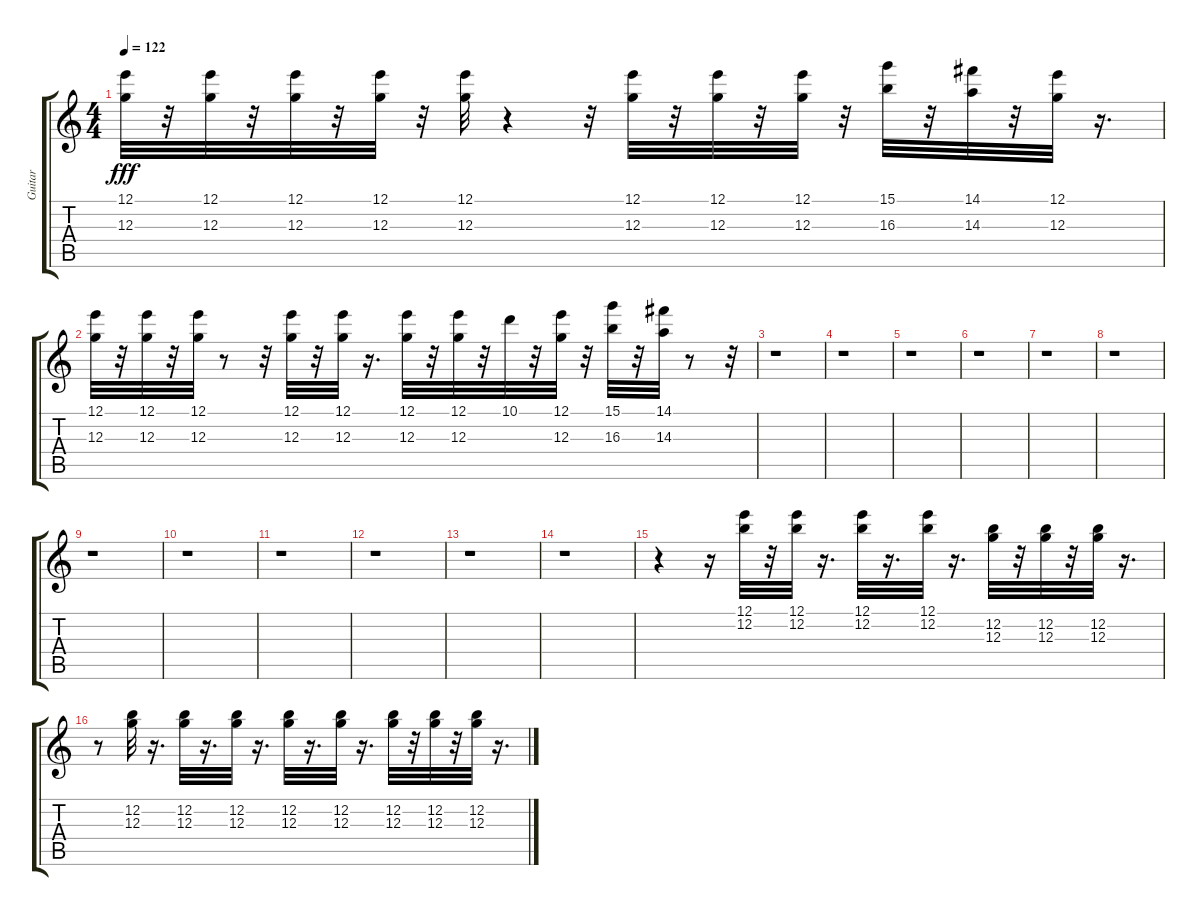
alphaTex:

\track ("Guitar" "Guitar") {instrument electricguitarmuted}
\staff {score tabs}
\tuning (E4 B3 G3 D3 A2 E2) {hide}
\ts (4 4)
\tempo 122
\clef g2
\ks c
(12.1 12.3).32{dy fff} r.32 (12.1 12.3).32 r.32 (12.1 12.3).32 r.32 (12.1 12.3).32 r.32 (12.1 12.3).32 r.4 r.32 (12.1 12.3).32 r.32 (12.1 12.3).32 r.32 (12.1 12.3).32 r.32 (15.1 16.3).32 r.32 (14.1 14.3).32 r.32 (12.1 12.3).32 r.16{d} |
(12.1 12.3).32 r.32 (12.1 12.3).32 r.32 (12.1 12.3).32 r.8 r.32 (12.1 12.3).32 r.32 (12.1 12.3).32 r.16{d} (12.1 12.3).32 r.32 (12.1 12.3).32 r.32 10.1.32 r.32 (12.1 12.3).32 r.32 (15.1 16.3).32 r.32 (14.1 14.3).32 r.8 r.32 |
r.1 |
r.1 |
r.1 |
r.1 |
r.1 |
r.1 |
r.1 |
r.1 |
r.1 |
r.1 |
r.1 |
r.1 |
r.4 r.16 (12.1 12.2).32 r.32 (12.1 12.2).32 r.16{d} (12.1 12.2).32 r.16{d} (12.1 12.2).32 r.16{d} (12.2 12.3).32 r.32 (12.2 12.3).32 r.32 (12.2 12.3).32 r.16{d} |
r.8 (12.2 12.3).32 r.16{d} (12.2 12.3).32 r.16{d} (12.2 12.3).32 r.16{d} (12.2 12.3).32 r.16{d} (12.2 12.3).32 r.16{d} (12.2 12.3).32 r.32 (12.2 12.3).32 r.32 (12.2 12.3).32 r.16{d}
